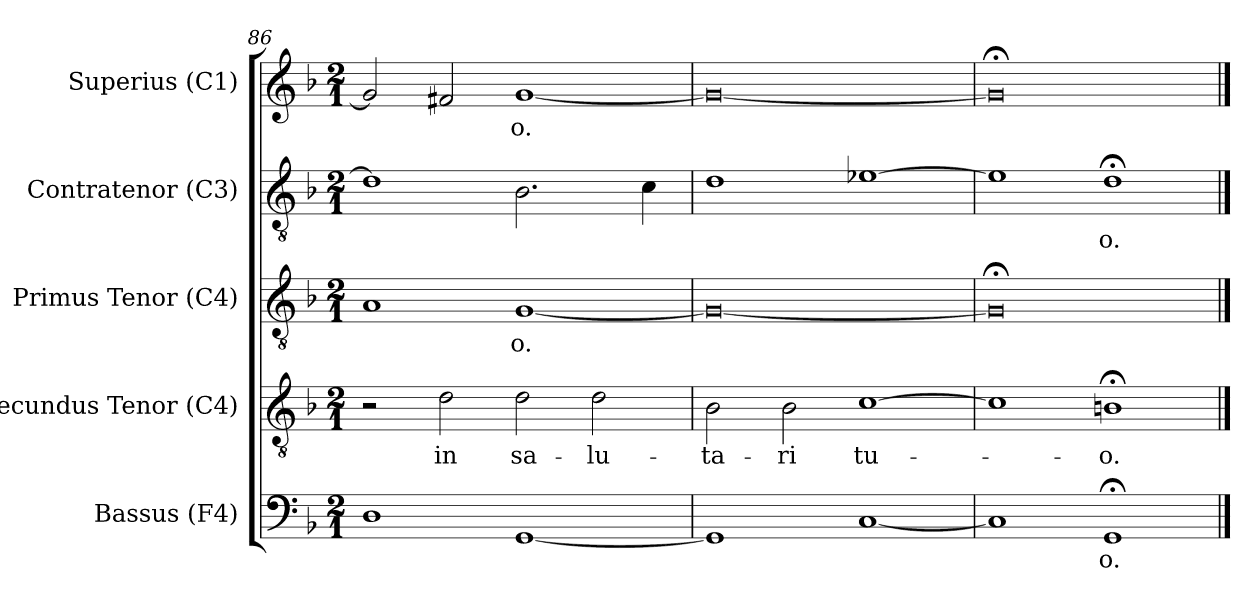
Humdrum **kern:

**kern	**text	**kern	**text	**kern	**text	**kern	**text	**kern	**text
*part5	*part5	*part4	*part4	*part3	*part3	*part2	*part2	*part1	*part1
*staff5	*staff5	*staff4	*staff4	*staff3	*staff3	*staff2	*staff2	*staff1	*staff1
*I"Bassus (F4)	*	*I"Secundus Tenor (C4)	*	*I"Primus Tenor (C4)	*	*I"Contratenor (C3)	*	*I"Superius (C1)	*
*I'B.	*	*I'T2	*	*I'T1	*	*I'C.	*	*I'S.	*
*clefF4	*	*clefGv2	*	*clefGv2	*	*clefGv2	*	*clefG2	*
*	*	*ITrd7c12	*	*ITrd7c12	*	*	*	*	*
*k[b-]	*	*k[b-]	*	*k[b-]	*	*k[b-]	*	*k[b-]	*
*F:	*	*F:	*	*F:	*	*F:	*	*F:	*
*M2/1	*	*M2/1	*	*M2/1	*	*M2/1	*	*M2/1	*
=86	=86	=86	=86	=86	=86	=86	=86	=86	=86
1Di	.	2r	.	1AAi	.	1di]	.	2gi/]	.
!	!	!	!LO:LY:b:color=#000000	!	!	!	!	!	!
.	.	2Di\	in	.	.	.	.	2f#Xi/	.
!	!	!	!LO:LY:b:color=#000000	!	!	!	!	!	!
!	!	!	!	!	!LO:LY:b:color=#000000	!	!	!	!
!	!	!	!	!	!	!	!	!	!LO:LY:b:color=#000000
[1GGi	.	2Di\	sa-	[1GGi	-o.	2.B-i\	.	[1gi	-o.
!	!	!	!LO:LY:b:color=#000000	!	!	!	!	!	!
.	.	2Di\	-lu-	.	.	.	.	.	.
.	.	.	.	.	.	4ci\	.	.	.
=87	=87	=87	=87	=87	=87	=87	=87	=87	=87
!	!	!	!LO:LY:b:color=#000000	!	!	!	!	!	!
1GGi]	.	2BB-i\	-ta-	0GGi_	.	1di	.	0gi_	.
!	!	!	!LO:LY:b:color=#000000	!	!	!	!	!	!
.	.	2BB-i\	-ri	.	.	.	.	.	.
!	!	!	!LO:LY:b:color=#000000	!	!	!	!	!	!
[1Ci	.	[1Ci	tu-	.	.	[1e-i	.	.	.
=88	=88	=88	=88	=88	=88	=88	=88	=88	=88
1Ci]	.	1Ci]	.	0GG;i]	.	1e-i]	.	0g;i]	.
!	!LO:LY:b:color=#000000	!	!	!	!	!	!	!	!
!	!	!	!LO:LY:b:color=#000000	!	!	!	!	!	!
!	!	!	!	!	!	!	!LO:LY:b:color=#000000	!	!
1GG;i	-o.	1BB;i	-o.	.	.	1d;i	-o.	.	.
==	==	==	==	==	==	==	==	==	==
*-	*-	*-	*-	*-	*-	*-	*-	*-	*-
